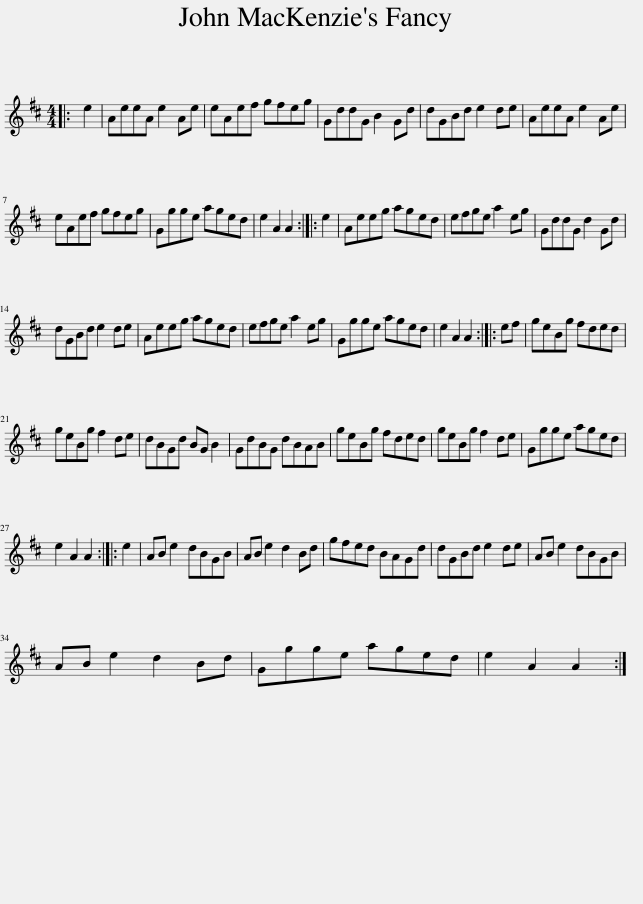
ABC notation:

X:1
L:1/8
M:4/4
I:linebreak $
K:D
V:1 treble
V:1
|: e2 | AeeA e2 Ae | eAef gfeg | GddG B2 Gd | dGBd e2 de | %5
 AeeA e2 Ae |$ eAef gfeg | Ggge aged | e2 A2 A2 :: e2 | %10
 Aeeg aged | efge a2 eg | GddG d2 Gd |$ dGBd e2 de | Aeeg aged | %15
 efge a2 eg | Ggge aged | e2 A2 A2 :: ef | geBg fded |$ %20
 geBg f2 de | dBGd BG B2 | GdBG dBAB | geBg fded | geBg f2 de | %25
 Ggge aged |$ e2 A2 A2 :: e2 | AB e2 dBGB | AB e2 d2 Bd | %30
 gfed BAGd | dGBd e2 de | AB e2 dBGB |$ AB e2 d2 Bd | Ggge aged | %35
 e2 A2 A2 :| %36
